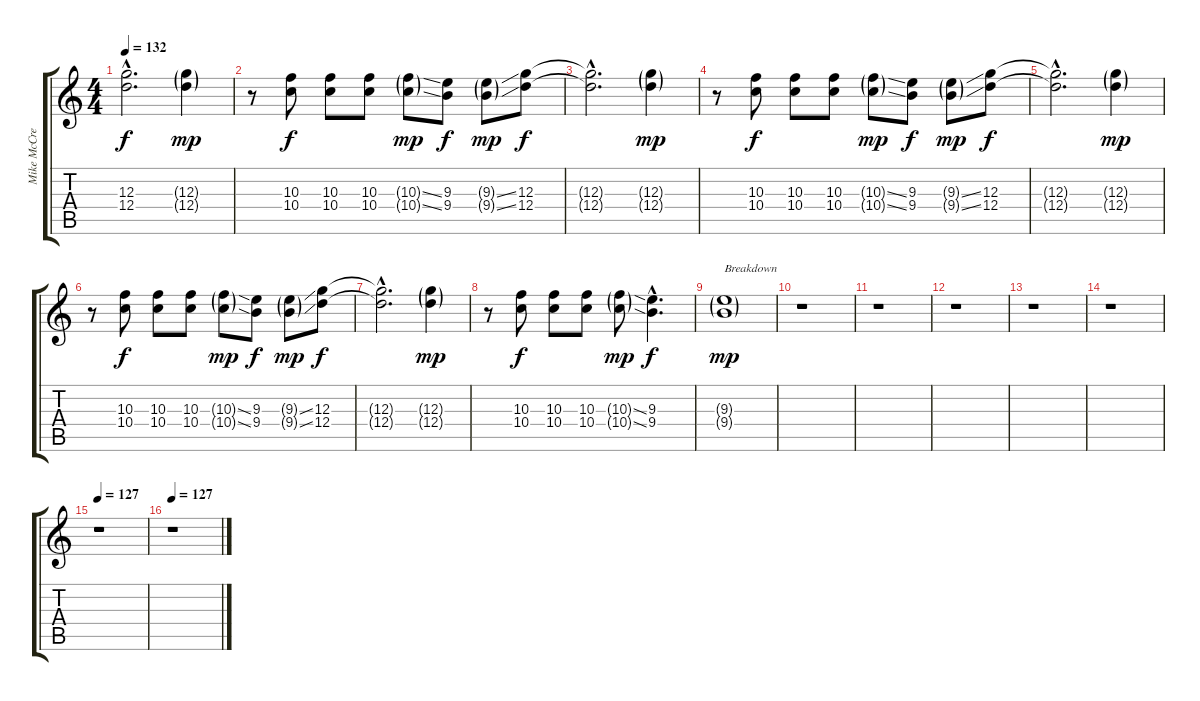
\track ("Mike McCready" "Mike McCre") {instrument distortionguitar}
\staff {score tabs}
\tuning (E4 B3 G3 D3 A2 E2) {hide}
\ts (4 4)
\tempo 132
\clef g2
\ks c
(12.3{hac t} 12.4{hac t}).2{d dy f} (12.3{g} 12.4{g}).4{dy mp} |
r.8 (10.3 10.4).8{dy f} (10.3 10.4).8 (10.3 10.4).8 (10.3{ss g} 10.4{ss g}).8{dy mp} (9.3 9.4).8{dy f} (9.3{ss g} 9.4{ss g}).8{dy mp} (12.3 12.4).8{dy f} |
(12.3{hac t} 12.4{hac t}).2{d} (12.3{g} 12.4{g}).4{dy mp} |
r.8 (10.3 10.4).8{dy f} (10.3 10.4).8 (10.3 10.4).8 (10.3{ss g} 10.4{ss g}).8{dy mp} (9.3 9.4).8{dy f} (9.3{ss g} 9.4{ss g}).8{dy mp} (12.3 12.4).8{dy f} |
(12.3{hac t} 12.4{hac t}).2{d} (12.3{g} 12.4{g}).4{dy mp} |
r.8 (10.3 10.4).8{dy f} (10.3 10.4).8 (10.3 10.4).8 (10.3{ss g} 10.4{ss g}).8{dy mp} (9.3 9.4).8{dy f} (9.3{ss g} 9.4{ss g}).8{dy mp} (12.3 12.4).8{dy f} |
(12.3{hac t} 12.4{hac t}).2{d} (12.3{g} 12.4{g}).4{dy mp} |
r.8 (10.3 10.4).8{dy f} (10.3 10.4).8 (10.3 10.4).8 (10.3{ss g} 10.4{ss g}).8{dy mp} (9.3{hac} 9.4{hac}).4{d dy f} |
(9.3{g} 9.4{g}).1{txt "Breakdown" dy mp} |
r.1 |
r.1 |
r.1 |
r.1 |
r.1 |
\tempo 127
r.1 |
\tempo 127
r.1
